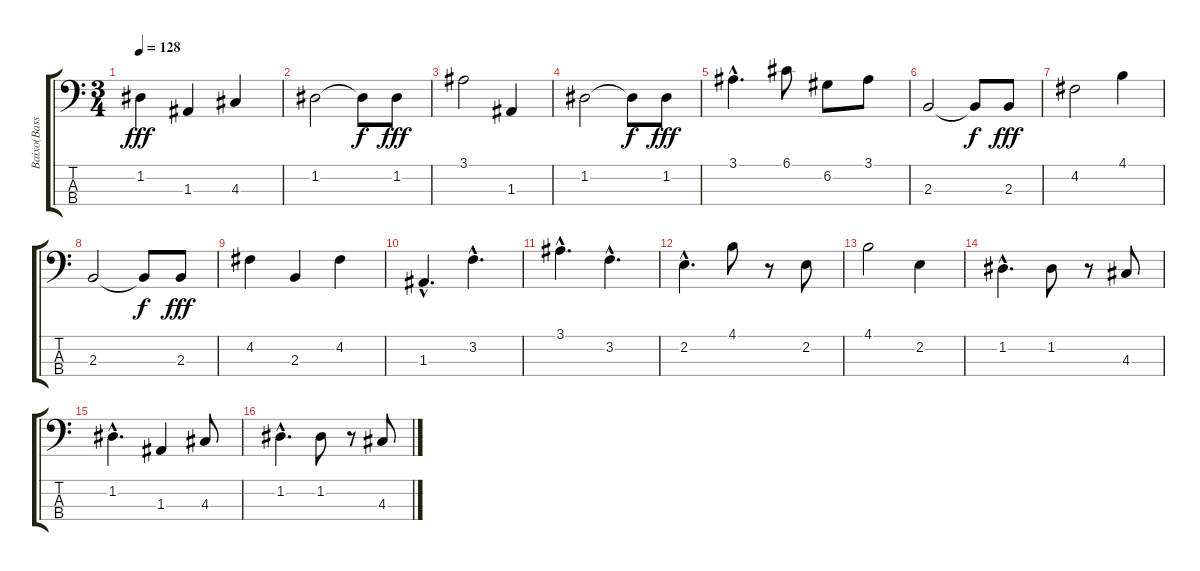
\track ("Baixo(Bass)" "Baixo(Bass") {instrument acousticbass}
\staff {score tabs}
\tuning (G2 D2 A1 E1) {hide}
\ts (3 4)
\tempo 128
\clef f4
\ks c
1.2.4{dy fff} 1.3.4 4.3.4 |
1.2.2 1.2{t}.8{dy f} 1.2.8{dy fff} |
3.1.2 1.3.4 |
1.2.2 1.2{t}.8{dy f} 1.2.8{dy fff} |
3.1{hac}.4{d} 6.1.8 6.2.8 3.1.8 |
2.3.2 2.3{t}.8{dy f} 2.3.8{dy fff} |
4.2.2 4.1.4 |
2.3.2 2.3{t}.8{dy f} 2.3.8{dy fff} |
4.2.4 2.3.4 4.2.4 |
1.3{hac}.4{d} 3.2{hac}.4{d} |
3.1{hac}.4{d} 3.2{hac}.4{d} |
2.2{hac}.4{d} 4.1.8 r.8 2.2.8 |
4.1.2 2.2.4 |
1.2{hac}.4{d} 1.2.8 r.8 4.3.8 |
1.2{hac}.4{d} 1.3.4 4.3.8 |
1.2{hac}.4{d} 1.2.8 r.8 4.3.8
